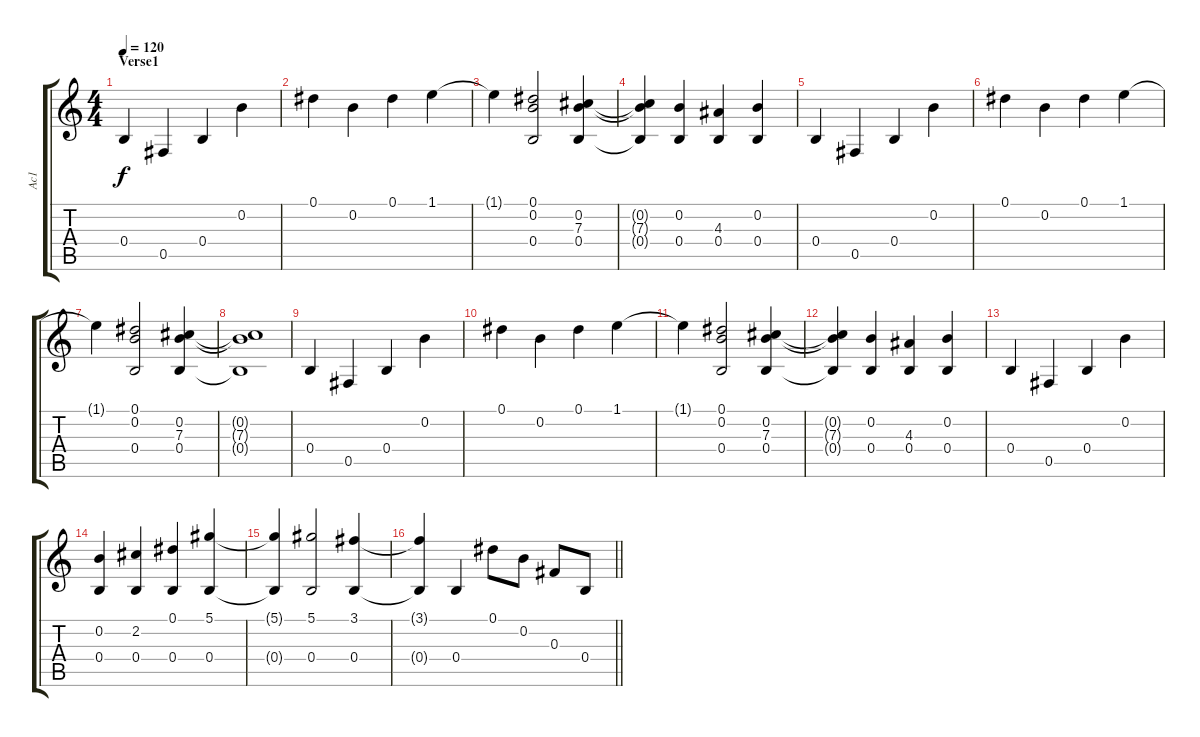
\track ("Ac1" "Ac1") {instrument acousticguitarsteel}
\staff {score tabs}
\tuning (Eb4 B3 Gb3 B2 Gb2 B1) {hide}
\ts (4 4)
\section ("" "Verse1")
\tempo 120
\clef g2
\ks c
0.4.4{dy f instrument acousticguitarsteel} 0.5.4 0.4.4 0.2.4 |
0.1.4 0.2.4 0.1.4 1.1.4 |
1.1{t}.4 (0.1 0.2 0.4).2 (0.2 7.3 0.4).4 |
(0.2{t} 7.3{t} 0.4{t}).4 (0.2 0.4).4 (4.3 0.4).4 (0.2 0.4).4 |
0.4.4 0.5.4 0.4.4 0.2.4 |
0.1.4 0.2.4 0.1.4 1.1.4 |
1.1{t}.4 (0.1 0.2 0.4).2 (0.2 7.3 0.4).4 |
(0.2{t} 7.3{t} 0.4{t}).1 |
0.4.4 0.5.4 0.4.4 0.2.4 |
0.1.4 0.2.4 0.1.4 1.1.4 |
1.1{t}.4 (0.1 0.2 0.4).2 (0.2 7.3 0.4).4 |
(0.2{t} 7.3{t} 0.4{t}).4 (0.2 0.4).4 (4.3 0.4).4 (0.2 0.4).4 |
0.4.4 0.5.4 0.4.4 0.2.4 |
(0.2 0.4).4 (2.2 0.4).4 (0.1 0.4).4 (5.1 0.4).4 |
(5.1{t} 0.4{t}).4 (5.1 0.4).2 (3.1 0.4).4 |
\barLineRight lightlight
(3.1{t} 0.4{t}).4 0.4.4 0.1.8 0.2.8 0.3.8 0.4.8
